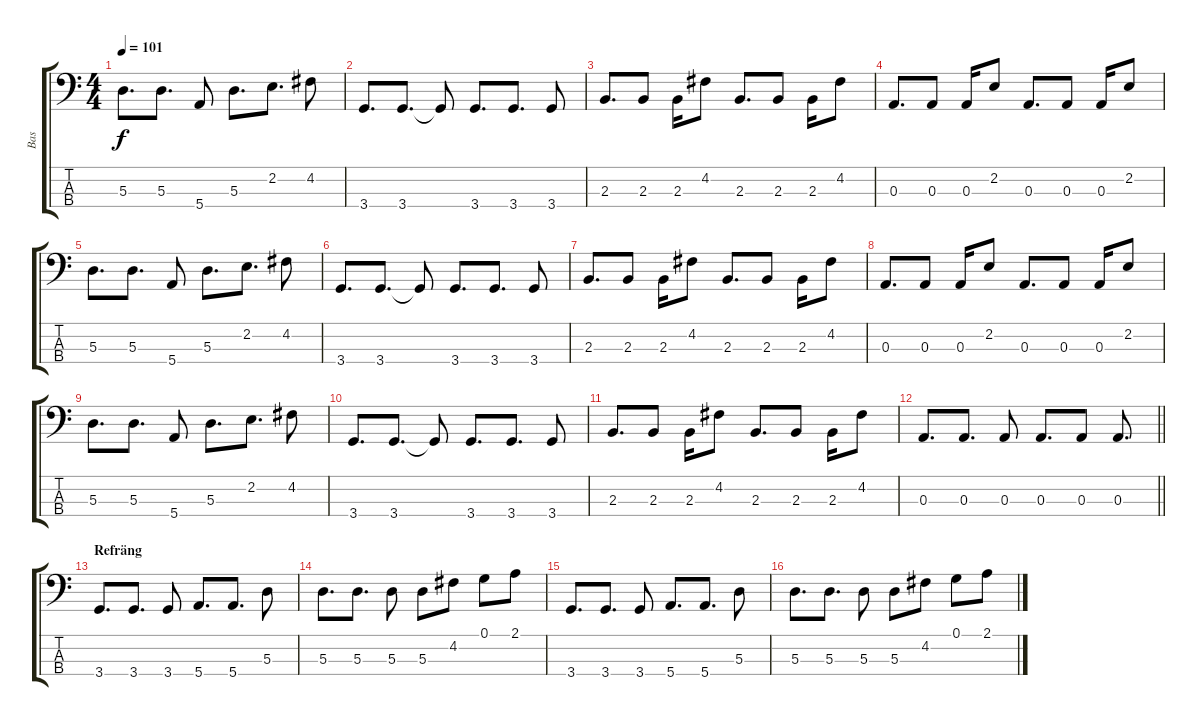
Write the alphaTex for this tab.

\track ("Bas" "Bas") {instrument electricbassfinger}
\staff {score tabs}
\tuning (G2 D2 A1 E1) {hide}
\ts (4 4)
\tempo 101
\clef f4
\ks c
5.3.8{d dy f} 5.3.8{d} 5.4.8 5.3.8{d} 2.2.8{d} 4.2.8 |
3.4.8{d} 3.4.8{d} 3.4{t}.8 3.4.8{d} 3.4.8{d} 3.4.8 |
2.3.8{d} 2.3.8 2.3.16 4.2.8 2.3.8{d} 2.3.8 2.3.16 4.2.8 |
0.3.8{d} 0.3.8 0.3.16 2.2.8 0.3.8{d} 0.3.8 0.3.16 2.2.8 |
5.3.8{d} 5.3.8{d} 5.4.8 5.3.8{d} 2.2.8{d} 4.2.8 |
3.4.8{d} 3.4.8{d} 3.4{t}.8 3.4.8{d} 3.4.8{d} 3.4.8 |
2.3.8{d} 2.3.8 2.3.16 4.2.8 2.3.8{d} 2.3.8 2.3.16 4.2.8 |
0.3.8{d} 0.3.8 0.3.16 2.2.8 0.3.8{d} 0.3.8 0.3.16 2.2.8 |
5.3.8{d} 5.3.8{d} 5.4.8 5.3.8{d} 2.2.8{d} 4.2.8 |
3.4.8{d} 3.4.8{d} 3.4{t}.8 3.4.8{d} 3.4.8{d} 3.4.8 |
2.3.8{d} 2.3.8 2.3.16 4.2.8 2.3.8{d} 2.3.8 2.3.16 4.2.8 |
\barLineRight lightlight
0.3.8{d} 0.3.8{d} 0.3.8 0.3.8{d} 0.3.8 0.3.8{d} |
\section ("" "Refräng")
3.4.8{d} 3.4.8{d} 3.4.8 5.4.8{d} 5.4.8{d} 5.3.8 |
5.3.8{d} 5.3.8{d} 5.3.8 5.3.8 4.2.8 0.1.8 2.1.8 |
3.4.8{d} 3.4.8{d} 3.4.8 5.4.8{d} 5.4.8{d} 5.3.8 |
5.3.8{d} 5.3.8{d} 5.3.8 5.3.8 4.2.8 0.1.8 2.1.8
